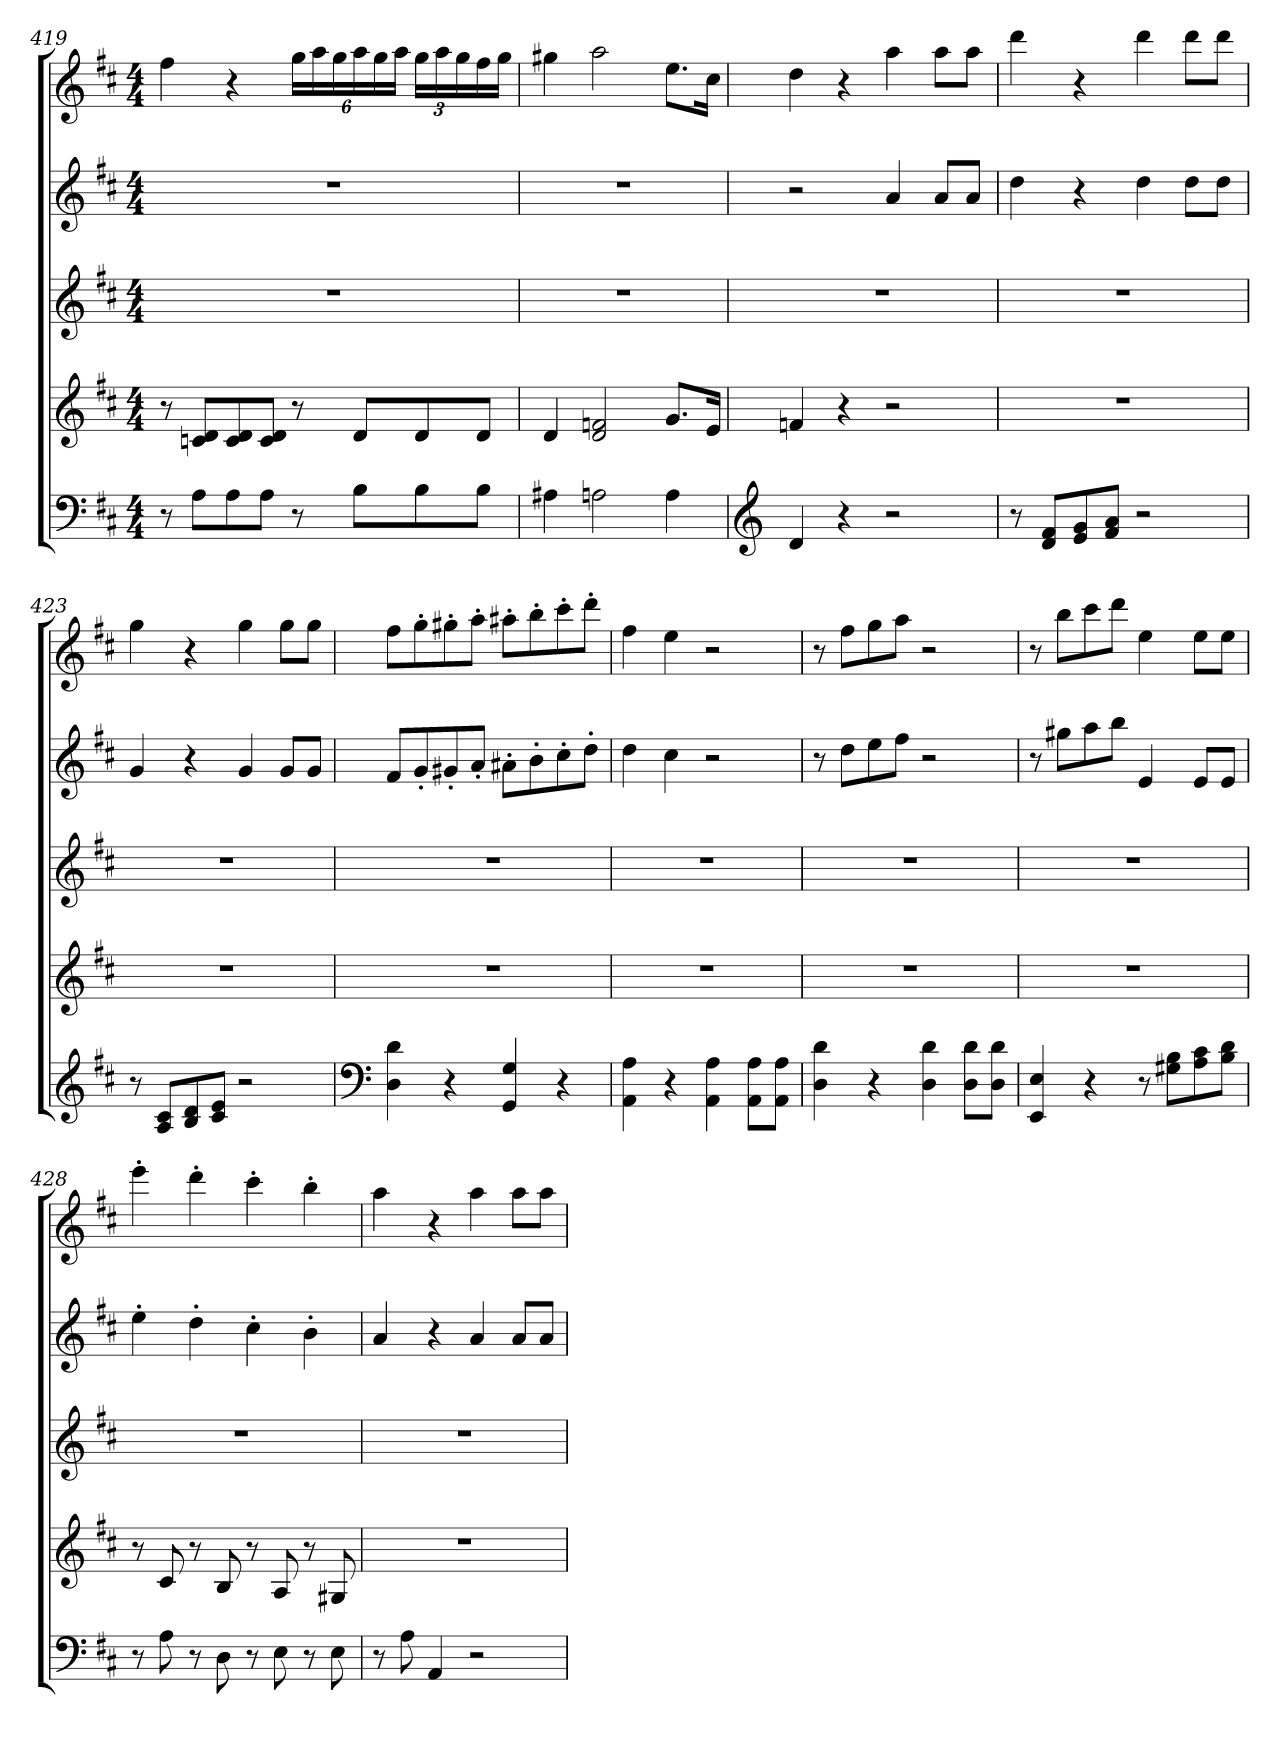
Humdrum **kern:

**kern	**kern	**kern	**kern	**kern
*part5	*part4	*part3	*part2	*part1
*staff5	*staff4	*staff3	*staff2	*staff1
!!LO:LB:g=z
*clefF4	*clefG2	*clefG2	*clefG2	*clefG2
*k[f#c#]	*k[f#c#]	*k[f#c#]	*k[f#c#]	*k[f#c#]
*M4/4	*M4/4	*M4/4	*M4/4	*M4/4
*MM132	*MM132	*MM132	*MM132	*MM132
=419	=419	=419	=419	=419
8r	8r	1r	1r	4ff#\
8A\L	8cn/ 8d/L	.	.	.
8A\	8c/ 8d/	.	.	4r
8A\J	8c/ 8d/J	.	.	.
*	*	*	*	*Xbrackettup
8r	8r	.	.	24gg\LL
.	.	.	.	24aa\
.	.	.	.	24gg\
8B\L	8d/L	.	.	24aa\
.	.	.	.	24gg\
.	.	.	.	24aa\JJ
8B\	8d/	.	.	24gg\LL
.	.	.	.	24aa\
.	.	.	.	24gg\
8B\J	8d/J	.	.	16ff#\
.	.	.	.	16gg\JJ
=420	=420	=420	=420	=420
*	*	*	*	*MM120
4A#X\	4d/	1r	1r	4gg#X\
*	*	*	*	*MM130
2An\	2d/ 2fn/	.	.	2aa\
4A\	8.g/L	.	.	8.ee\L
.	16e/Jk	.	.	16cc#\Jk
=421	=421	=421	=421	=421
*clefG2	*	*	*	*
4d/	4fn/	1r	2r	4dd\
*	*	*	*	*MM60
4r	4r	.	.	4r
*	*	*	*	*MM136
2r	2r	.	4a/	4aa\
.	.	.	8a/L	8aa\L
.	.	.	8a/J	8aa\J
=422	=422	=422	=422	=422
*	*	*	*	*MM136
8r	1r	1r	4dd\	4ddd\
8d/ 8f#/L	.	.	.	.
8e/ 8g/	.	.	4r	4r
8f#/ 8a/J	.	.	.	.
2r	.	.	4dd\	4ddd\
.	.	.	8dd\L	8ddd\L
.	.	.	8dd\J	8ddd\J
!!LO:PB:g=z
=423	=423	=423	=423	=423
*	*	*	*	*MM136
8r	1r	1r	4g/	4gg\
8A/ 8c#/L	.	.	.	.
8B/ 8d/	.	.	4r	4r
8c#/ 8e/J	.	.	.	.
2r	.	.	4g/	4gg\
.	.	.	8g/L	8gg\L
.	.	.	8g/J	8gg\J
=424	=424	=424	=424	=424
*clefF4	*	*	*	*
*	*	*	*	*MM136
4D\ 4d\	1r	1r	8f#/L	8ff#\L
.	.	.	8g'/	8gg'\
4r	.	.	8g#X'/	8gg#X'\
.	.	.	8a'/J	8aa'\J
4GG/ 4G/	.	.	8a#X'\L	8aa#X'\L
.	.	.	8b'\	8bb'\
4r	.	.	8cc#'\	8ccc#'\
.	.	.	8dd'\J	8ddd'\J
=425	=425	=425	=425	=425
4AA\ 4A\	1r	1r	4dd\	4ff#\
4r	.	.	4cc#\	4ee\
*	*	*	*	*MM136
4AA\ 4A\	.	.	2r	2r
8AA\ 8A\L	.	.	.	.
8AA\ 8A\J	.	.	.	.
=426	=426	=426	=426	=426
*	*	*	*	*MM136
4D\ 4d\	1r	1r	8r	8r
.	.	.	8dd\L	8ff#\L
4r	.	.	8ee\	8gg\
.	.	.	8ff#\J	8aa\J
4D\ 4d\	.	.	2r	2r
8D\ 8d\L	.	.	.	.
8D\ 8d\J	.	.	.	.
!!LO:LB:g=z
=427	=427	=427	=427	=427
*	*	*	*	*MM136
4EE/ 4E/	1r	1r	8r	8r
.	.	.	8gg#X\L	8bb\L
4r	.	.	8aa\	8ccc#\
.	.	.	8bb\J	8ddd\J
8r	.	.	4e/	4ee\
8G#X\ 8B\L	.	.	.	.
8A\ 8c#\	.	.	8e/L	8ee\L
8B\ 8d\J	.	.	8e/J	8ee\J
=428	=428	=428	=428	=428
*	*	*	*	*MM136
8r	8r	1r	4ee'\	4eee'\
8A\	8c#/	.	.	.
8r	8r	.	4dd'\	4ddd'\
8D\	8B/	.	.	.
8r	8r	.	4cc#'\	4ccc#'\
8E\	8A/	.	.	.
8r	8r	.	4b'\	4bb'\
8E\	8G#X/	.	.	.
=429	=429	=429	=429	=429
8r	1r	1r	4a/	4aa\
8A\	.	.	.	.
4AA/	.	.	4r	4r
*	*	*	*	*MM136
2r	.	.	4a/	4aa\
.	.	.	8a/L	8aa\L
.	.	.	8a/J	8aa\J
=	=	=	=	=
*-	*-	*-	*-	*-
